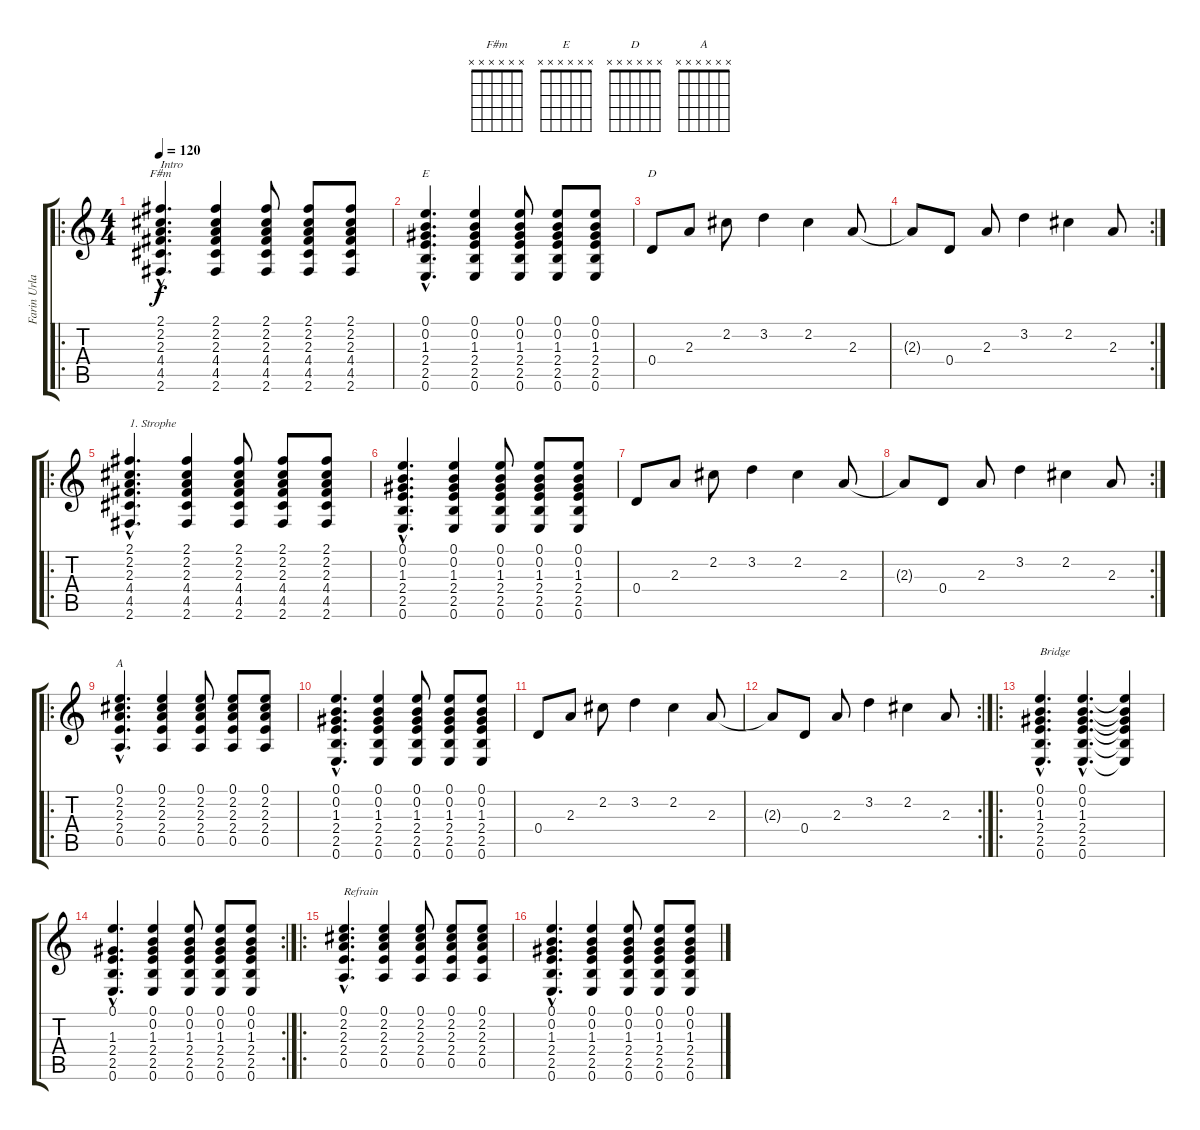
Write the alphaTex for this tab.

\track ("Farin Urlaub" "Farin Urla") {instrument electricguitarclean}
\staff {score tabs}
\tuning (E4 B3 G3 D3 A2 E2) {hide}
\chord ("F#m" x x x x x x) {firstfret 0}
\chord ("E" x x x x x x) {firstfret 0}
\chord ("D" x x x x x x) {firstfret 0}
\chord ("A" x x x x x x) {firstfret 0}
\ro
\ts (4 4)
\tempo 120
\clef g2
\ks c
(2.1{hac} 2.2{hac} 2.3{hac} 4.4{hac} 4.5{hac} 2.6{hac}).4{d ch "F#m" txt "Intro" dy f instrument electricguitarclean} (2.1 2.2 2.3 4.4 4.5 2.6).4 (2.1 2.2 2.3 4.4 4.5 2.6).8 (2.1 2.2 2.3 4.4 4.5 2.6).8 (2.1 2.2 2.3 4.4 4.5 2.6).8 |
(0.1{hac} 0.2{hac} 1.3{hac} 2.4{hac} 2.5{hac} 0.6{hac}).4{d ch "E"} (0.1 0.2 1.3 2.4 2.5 0.6).4 (0.1 0.2 1.3 2.4 2.5 0.6).8 (0.1 0.2 1.3 2.4 2.5 0.6).8 (0.1 0.2 1.3 2.4 2.5 0.6).8 |
0.4.8{ch "D"} 2.3.8 2.2.8 3.2.4 2.2.4 2.3.8 |
\rc 2
2.3{t}.8 0.4.8 2.3.8 3.2.4 2.2.4 2.3.8 |
\ro
(2.1{hac} 2.2{hac} 2.3{hac} 4.4{hac} 4.5{hac} 2.6{hac}).4{d txt "1. Strophe"} (2.1 2.2 2.3 4.4 4.5 2.6).4 (2.1 2.2 2.3 4.4 4.5 2.6).8 (2.1 2.2 2.3 4.4 4.5 2.6).8 (2.1 2.2 2.3 4.4 4.5 2.6).8 |
(0.1{hac} 0.2{hac} 1.3{hac} 2.4{hac} 2.5{hac} 0.6{hac}).4{d} (0.1 0.2 1.3 2.4 2.5 0.6).4 (0.1 0.2 1.3 2.4 2.5 0.6).8 (0.1 0.2 1.3 2.4 2.5 0.6).8 (0.1 0.2 1.3 2.4 2.5 0.6).8 |
0.4.8 2.3.8 2.2.8 3.2.4 2.2.4 2.3.8 |
\rc 2
2.3{t}.8 0.4.8 2.3.8 3.2.4 2.2.4 2.3.8 |
\ro
(0.1{hac} 2.2{hac} 2.3{hac} 2.4{hac} 0.5{hac}).4{d ch "A"} (0.1 2.2 2.3 2.4 0.5).4 (0.1 2.2 2.3 2.4 0.5).8 (0.1 2.2 2.3 2.4 0.5).8 (0.1 2.2 2.3 2.4 0.5).8 |
(0.1{hac} 0.2{hac} 1.3{hac} 2.4{hac} 2.5{hac} 0.6{hac}).4{d} (0.1 0.2 1.3 2.4 2.5 0.6).4 (0.1 0.2 1.3 2.4 2.5 0.6).8 (0.1 0.2 1.3 2.4 2.5 0.6).8 (0.1 0.2 1.3 2.4 2.5 0.6).8 |
0.4.8 2.3.8 2.2.8 3.2.4 2.2.4 2.3.8 |
\rc 2
2.3{t}.8 0.4.8 2.3.8 3.2.4 2.2.4 2.3.8 |
\ro
(0.1{hac} 0.2{hac} 1.3{hac} 2.4{hac} 2.5{hac} 0.6{hac}).4{d txt "Bridge"} (0.1{hac} 0.2{hac} 1.3{hac} 2.4{hac} 2.5{hac} 0.6{hac}).4{d} (0.1{t} 0.2{t} 1.3{t} 2.4{t} 2.5{t} 0.6{t}).4 |
\rc 2
(0.1{hac} 1.3{hac} 2.4{hac} 2.5{hac} 0.6{hac}).4{d} (0.1 0.2 1.3 2.4 2.5 0.6).4 (0.1 0.2 1.3 2.4 2.5 0.6).8 (0.1 0.2 1.3 2.4 2.5 0.6).8 (0.1 0.2 1.3 2.4 2.5 0.6).8 |
\ro
(0.1{hac} 2.2{hac} 2.3{hac} 2.4{hac} 0.5{hac}).4{d txt "Refrain"} (0.1 2.2 2.3 2.4 0.5).4 (0.1 2.2 2.3 2.4 0.5).8 (0.1 2.2 2.3 2.4 0.5).8 (0.1 2.2 2.3 2.4 0.5).8 |
(0.1{hac} 0.2{hac} 1.3{hac} 2.4{hac} 2.5{hac} 0.6{hac}).4{d} (0.1 0.2 1.3 2.4 2.5 0.6).4 (0.1 0.2 1.3 2.4 2.5 0.6).8 (0.1 0.2 1.3 2.4 2.5 0.6).8 (0.1 0.2 1.3 2.4 2.5 0.6).8
